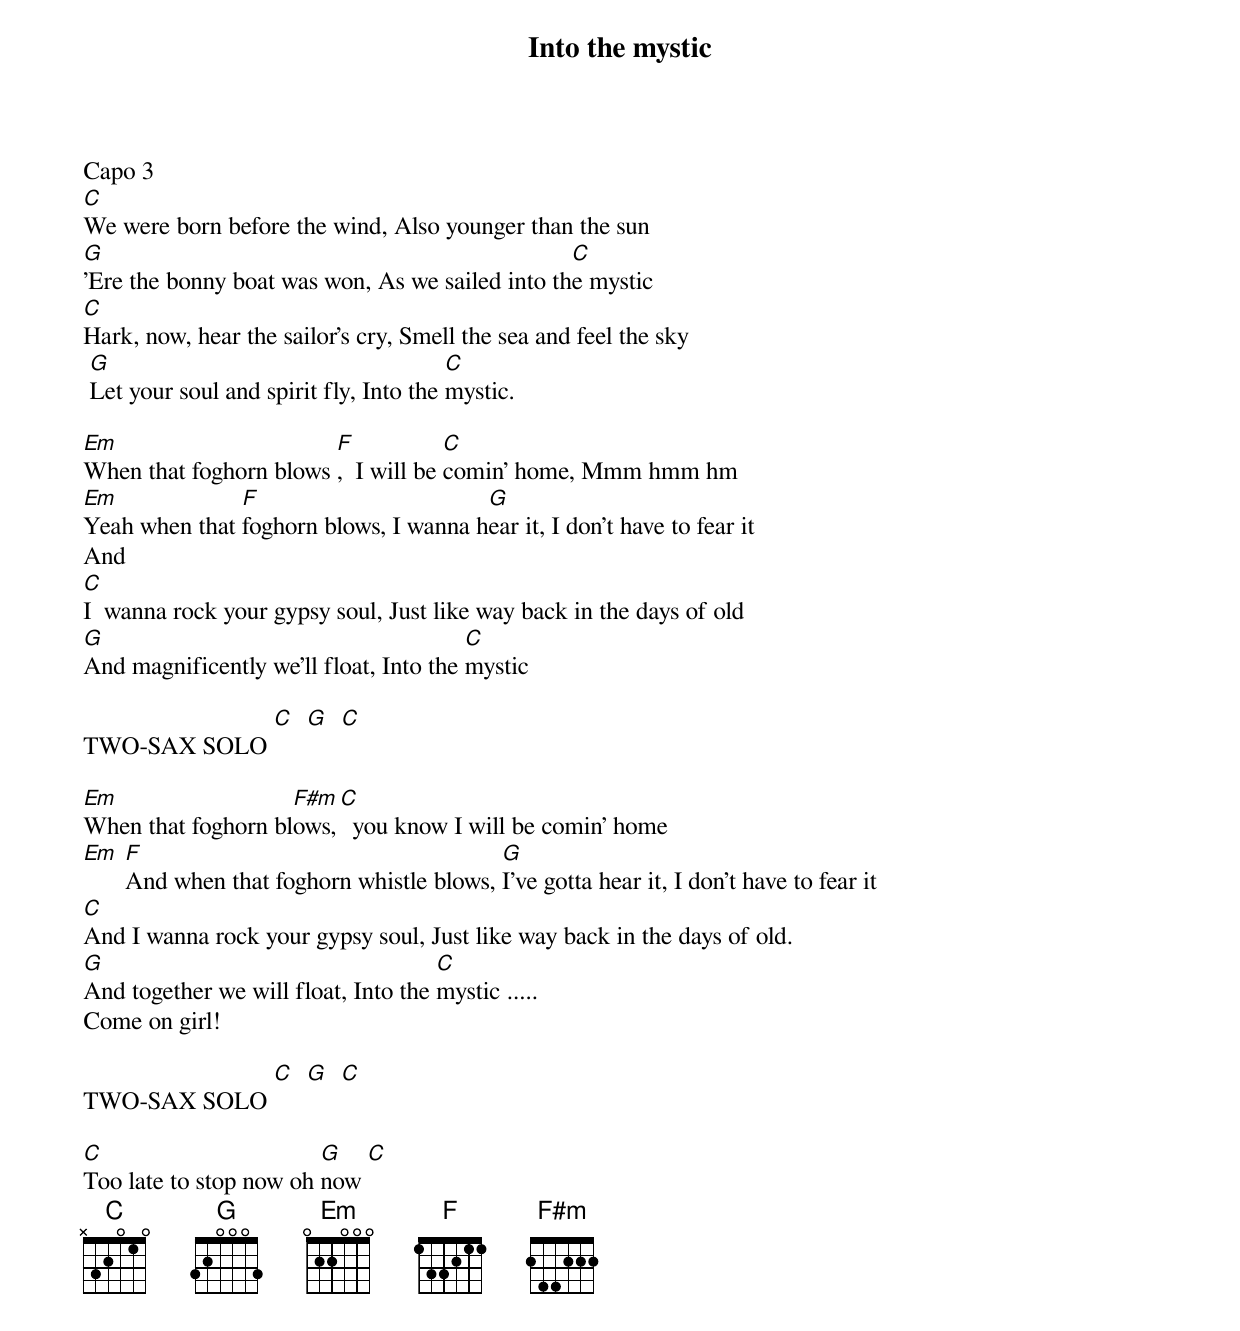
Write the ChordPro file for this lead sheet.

{title:Into the mystic}
Capo 3
[C]We were born before the wind, Also younger than the sun
[G]'Ere the bonny boat was won, As we sailed into th[C]e mystic
[C]Hark, now, hear the sailor's cry, Smell the sea and feel the sky
 [G]Let your soul and spirit fly, Into the [C]mystic.

[Em]When that foghorn blows [F],  I will be [C]comin' home, Mmm hmm hm
[Em]Yeah when that [F]foghorn blows, I wanna h[G]ear it, I don't have to fear it
And
[C]I  wanna rock your gypsy soul, Just like way back in the days of old
[G]And magnificently we'll float, Into the [C]mystic

TWO-SAX SOLO [C]  [G]  [C]

[Em]When that foghorn bl[F#m]ows,[C]  you know I will be comin' home
[Em] [F]And when that foghorn whistle blows, [G]I've gotta hear it, I don't have to fear it
[C]And I wanna rock your gypsy soul, Just like way back in the days of old.
[G]And together we will float, Into the [C]mystic .....
Come on girl!

TWO-SAX SOLO [C]  [G]  [C]

[C]Too late to stop now oh [G]now [C]
